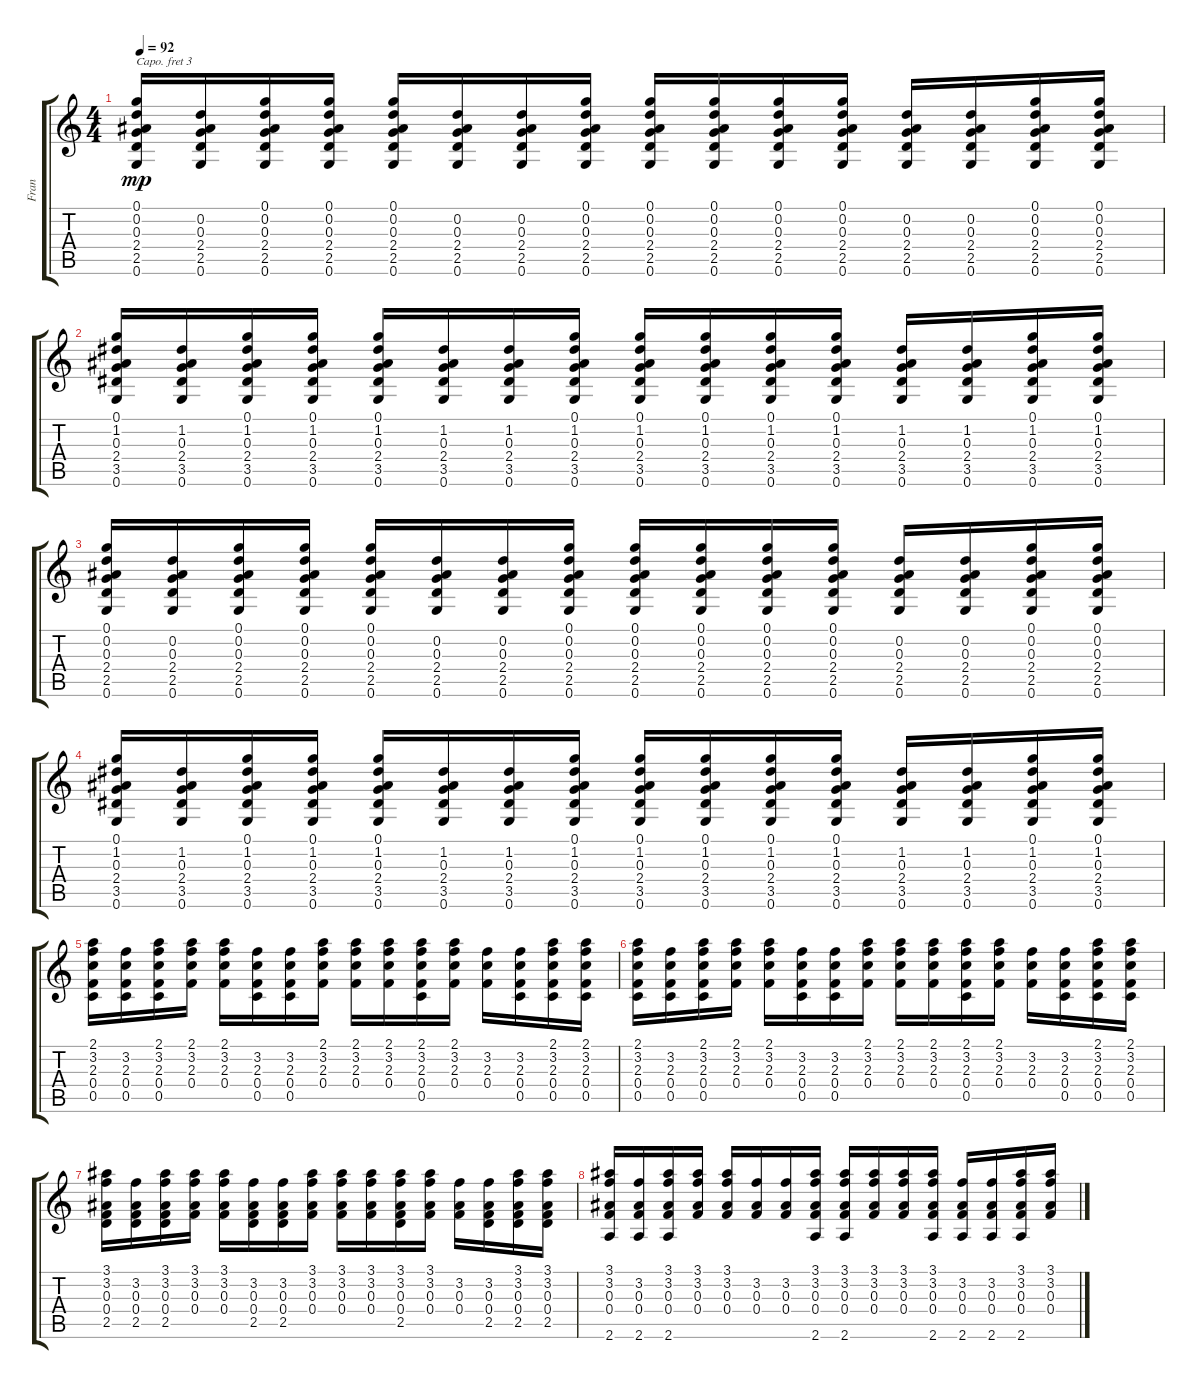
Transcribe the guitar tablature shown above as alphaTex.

\track ("Fran" "Fran") {instrument acousticguitarsteel}
\staff {score tabs}
\capo 3
\tuning (E4 B3 G3 D3 A2 E2) {hide}
\ts (4 4)
\tempo 92
\clef g2
\ks c
(0.1 0.2 0.3 2.4 2.5 0.6).16{dy mp} (0.2 0.3 2.4 2.5 0.6).16 (0.1 0.2 0.3 2.4 2.5 0.6).16 (0.1 0.2 0.3 2.4 2.5 0.6).16 (0.1 0.2 0.3 2.4 2.5 0.6).16 (0.2 0.3 2.4 2.5 0.6).16 (0.2 0.3 2.4 2.5 0.6).16 (0.1 0.2 0.3 2.4 2.5 0.6).16 (0.1 0.2 0.3 2.4 2.5 0.6).16 (0.1 0.2 0.3 2.4 2.5 0.6).16 (0.1 0.2 0.3 2.4 2.5 0.6).16 (0.1 0.2 0.3 2.4 2.5 0.6).16 (0.2 0.3 2.4 2.5 0.6).16 (0.2 0.3 2.4 2.5 0.6).16 (0.1 0.2 0.3 2.4 2.5 0.6).16 (0.1 0.2 0.3 2.4 2.5 0.6).16 |
(0.1 1.2 0.3 2.4 3.5 0.6).16 (1.2 0.3 2.4 3.5 0.6).16 (0.1 1.2 0.3 2.4 3.5 0.6).16 (0.1 1.2 0.3 2.4 3.5 0.6).16 (0.1 1.2 0.3 2.4 3.5 0.6).16 (1.2 0.3 2.4 3.5 0.6).16 (1.2 0.3 2.4 3.5 0.6).16 (0.1 1.2 0.3 2.4 3.5 0.6).16 (0.1 1.2 0.3 2.4 3.5 0.6).16 (0.1 1.2 0.3 2.4 3.5 0.6).16 (0.1 1.2 0.3 2.4 3.5 0.6).16 (0.1 1.2 0.3 2.4 3.5 0.6).16 (1.2 0.3 2.4 3.5 0.6).16 (1.2 0.3 2.4 3.5 0.6).16 (0.1 1.2 0.3 2.4 3.5 0.6).16 (0.1 1.2 0.3 2.4 3.5 0.6).16 |
(0.1 0.2 0.3 2.4 2.5 0.6).16 (0.2 0.3 2.4 2.5 0.6).16 (0.1 0.2 0.3 2.4 2.5 0.6).16 (0.1 0.2 0.3 2.4 2.5 0.6).16 (0.1 0.2 0.3 2.4 2.5 0.6).16 (0.2 0.3 2.4 2.5 0.6).16 (0.2 0.3 2.4 2.5 0.6).16 (0.1 0.2 0.3 2.4 2.5 0.6).16 (0.1 0.2 0.3 2.4 2.5 0.6).16 (0.1 0.2 0.3 2.4 2.5 0.6).16 (0.1 0.2 0.3 2.4 2.5 0.6).16 (0.1 0.2 0.3 2.4 2.5 0.6).16 (0.2 0.3 2.4 2.5 0.6).16 (0.2 0.3 2.4 2.5 0.6).16 (0.1 0.2 0.3 2.4 2.5 0.6).16 (0.1 0.2 0.3 2.4 2.5 0.6).16 |
(0.1 1.2 0.3 2.4 3.5 0.6).16 (1.2 0.3 2.4 3.5 0.6).16 (0.1 1.2 0.3 2.4 3.5 0.6).16 (0.1 1.2 0.3 2.4 3.5 0.6).16 (0.1 1.2 0.3 2.4 3.5 0.6).16 (1.2 0.3 2.4 3.5 0.6).16 (1.2 0.3 2.4 3.5 0.6).16 (0.1 1.2 0.3 2.4 3.5 0.6).16 (0.1 1.2 0.3 2.4 3.5 0.6).16 (0.1 1.2 0.3 2.4 3.5 0.6).16 (0.1 1.2 0.3 2.4 3.5 0.6).16 (0.1 1.2 0.3 2.4 3.5 0.6).16 (1.2 0.3 2.4 3.5 0.6).16 (1.2 0.3 2.4 3.5 0.6).16 (0.1 1.2 0.3 2.4 3.5 0.6).16 (0.1 1.2 0.3 2.4 3.5 0.6).16 |
(2.1 3.2 2.3 0.4 0.5).16 (3.2 2.3 0.4 0.5).16 (2.1 3.2 2.3 0.4 0.5).16 (2.1 3.2 2.3 0.4).16 (2.1 3.2 2.3 0.4).16 (3.2 2.3 0.4 0.5).16 (3.2 2.3 0.4 0.5).16 (2.1 3.2 2.3 0.4).16 (2.1 3.2 2.3 0.4).16 (2.1 3.2 2.3 0.4).16 (2.1 3.2 2.3 0.4 0.5).16 (2.1 3.2 2.3 0.4).16 (3.2 2.3 0.4).16 (3.2 2.3 0.4 0.5).16 (2.1 3.2 2.3 0.4 0.5).16 (2.1 3.2 2.3 0.4 0.5).16 |
(2.1 3.2 2.3 0.4 0.5).16 (3.2 2.3 0.4 0.5).16 (2.1 3.2 2.3 0.4 0.5).16 (2.1 3.2 2.3 0.4).16 (2.1 3.2 2.3 0.4).16 (3.2 2.3 0.4 0.5).16 (3.2 2.3 0.4 0.5).16 (2.1 3.2 2.3 0.4).16 (2.1 3.2 2.3 0.4).16 (2.1 3.2 2.3 0.4).16 (2.1 3.2 2.3 0.4 0.5).16 (2.1 3.2 2.3 0.4).16 (3.2 2.3 0.4).16 (3.2 2.3 0.4 0.5).16 (2.1 3.2 2.3 0.4 0.5).16 (2.1 3.2 2.3 0.4 0.5).16 |
(3.1 3.2 0.3 0.4 2.5).16 (3.2 0.3 0.4 2.5).16 (3.1 3.2 0.3 0.4 2.5).16 (3.1 3.2 0.3 0.4).16 (3.1 3.2 0.3 0.4).16 (3.2 0.3 0.4 2.5).16 (3.2 0.3 0.4 2.5).16 (3.1 3.2 0.3 0.4).16 (3.1 3.2 0.3 0.4).16 (3.1 3.2 0.3 0.4).16 (3.1 3.2 0.3 0.4 2.5).16 (3.1 3.2 0.3 0.4).16 (3.2 0.3 0.4).16 (3.2 0.3 0.4 2.5).16 (3.1 3.2 0.3 0.4 2.5).16 (3.1 3.2 0.3 0.4 2.5).16 |
(3.1 3.2 0.3 0.4 2.6).16 (3.2 0.3 0.4 2.6).16 (3.1 3.2 0.3 0.4 2.6).16 (3.1 3.2 0.3 0.4).16 (3.1 3.2 0.3 0.4).16 (3.2 0.3 0.4).16 (3.2 0.3 0.4).16 (3.1 3.2 0.3 0.4 2.6).16 (3.1 3.2 0.3 0.4 2.6).16 (3.1 3.2 0.3 0.4).16 (3.1 3.2 0.3 0.4).16 (3.1 3.2 0.3 0.4 2.6).16 (3.2 0.3 0.4 2.6).16 (3.2 0.3 0.4 2.6).16 (3.1 3.2 0.3 0.4 2.6).16 (3.1 3.2 0.3 0.4).16
